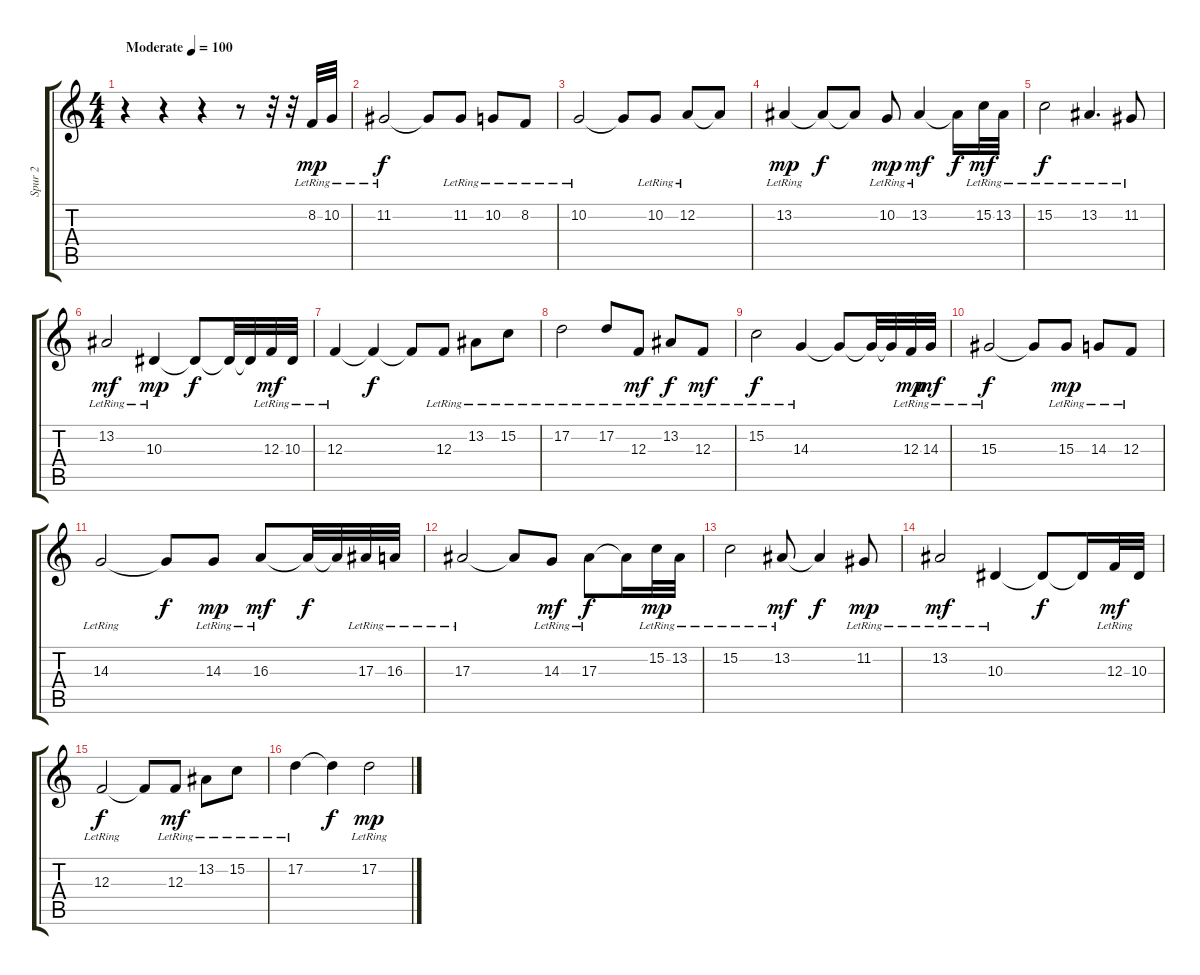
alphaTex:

\track ("Spur 2" "Spur 2") {instrument acousticgrandpiano}
\staff {score tabs}
\tuning (D4 A3 F3 C3 G2 D2) {hide}
\ts (4 4)
\tempo (100 "Moderate")
\clef g2
\ks c
r.4{dy mp instrument acousticgrandpiano} r.4 r.4 r.8 r.32 r.32 8.2{lr}.32 10.2{lr}.32 |
11.2{lr}.2{dy f} 11.2{t}.8 11.2{lr}.8 10.2{lr}.8 8.2{lr}.8 |
10.2{lr}.2 10.2{t}.8 10.2{lr}.8 12.2{lr}.8 12.2{t}.8 |
13.2{lr}.4{dy mp} 13.2{t}.8{dy f} 13.2{t}.8 10.2{lr}.8{dy mp} 13.2{lr}.4{dy mf} 13.2{t}.16{dy f} 15.2{lr}.32{dy mf} 13.2{lr}.32 |
15.2{lr}.2{dy f} 13.2{lr}.4{d} 11.2{lr}.8 |
13.2{lr}.2{dy mf} 10.3{lr}.4{dy mp} 10.3{t}.8{dy f} 10.3{t}.32 10.3{t}.32 12.3{lr}.32{dy mf} 10.3{lr}.32 |
12.3{lr}.4 12.3{t}.4{dy f} 12.3{t}.8 12.3{lr}.8 13.2{lr}.8 15.2{lr}.8 |
17.2{lr}.2 17.2{lr}.8 12.3{lr}.8{dy mf} 13.2{lr}.8{dy f} 12.3{lr}.8{dy mf} |
15.2{lr}.2{dy f} 14.3{lr}.4 14.3{t}.8 14.3{t}.32 14.3{t}.32 12.3{lr}.32{dy mp} 14.3{lr}.32{dy mf} |
15.3{lr}.2{dy f} 15.3{t}.8 15.3{lr}.8{dy mp} 14.3{lr}.8 12.3{lr}.8 |
14.3{lr}.2 14.3{t}.8{dy f} 14.3{lr}.8{dy mp} 16.3{lr}.8{dy mf} 16.3{t}.32{dy f} 16.3{t}.32 17.3{lr}.32 16.3{lr}.32 |
17.3{lr}.2 17.3{t}.8 14.3{lr}.8{dy mf} 17.3{lr}.8{dy f} 17.3{t}.16 15.2{lr}.32{dy mp} 13.2{lr}.32 |
15.2{lr}.2 13.2{lr}.8{dy mf} 13.2{t}.4{dy f} 11.2{lr}.8{dy mp} |
13.2{lr}.2{dy mf} 10.3{lr}.4 10.3{t}.8{dy f} 10.3{t}.16 12.3{lr}.32{dy mf} 10.3{lr}.32 |
12.3{lr}.2{dy f} 12.3{t}.8 12.3{lr}.8{dy mf} 13.2{lr}.8 15.2{lr}.8 |
17.2{lr}.4 17.2{t}.4{dy f} 17.2{lr}.2{dy mp}
